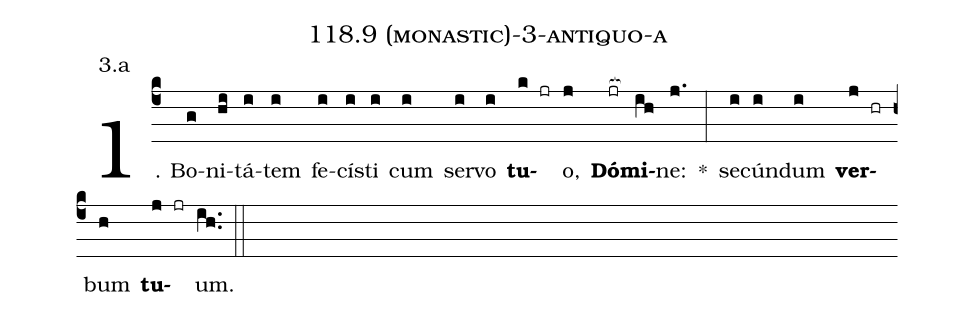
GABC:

name: 118.9 (monastic)-3-antiquo-a;
annotation: 3.a;
%%
(c4)1. Bo(g)ni(hi)tá(i)tem(i) fe(i)cís(i)ti(i) cum(i) ser(i)vo(i) <b>tu</b>(k jr)o,(j) <b>Dó</b>(jr[ocb:1{])<b>mi</b>(ih[ocb:0}])ne:(j.) *(:) se(i)cún(i)dum(i) <b>ver</b>(j hr)bum(h) <b>tu</b>(j jr)um.(ih..) (::)
